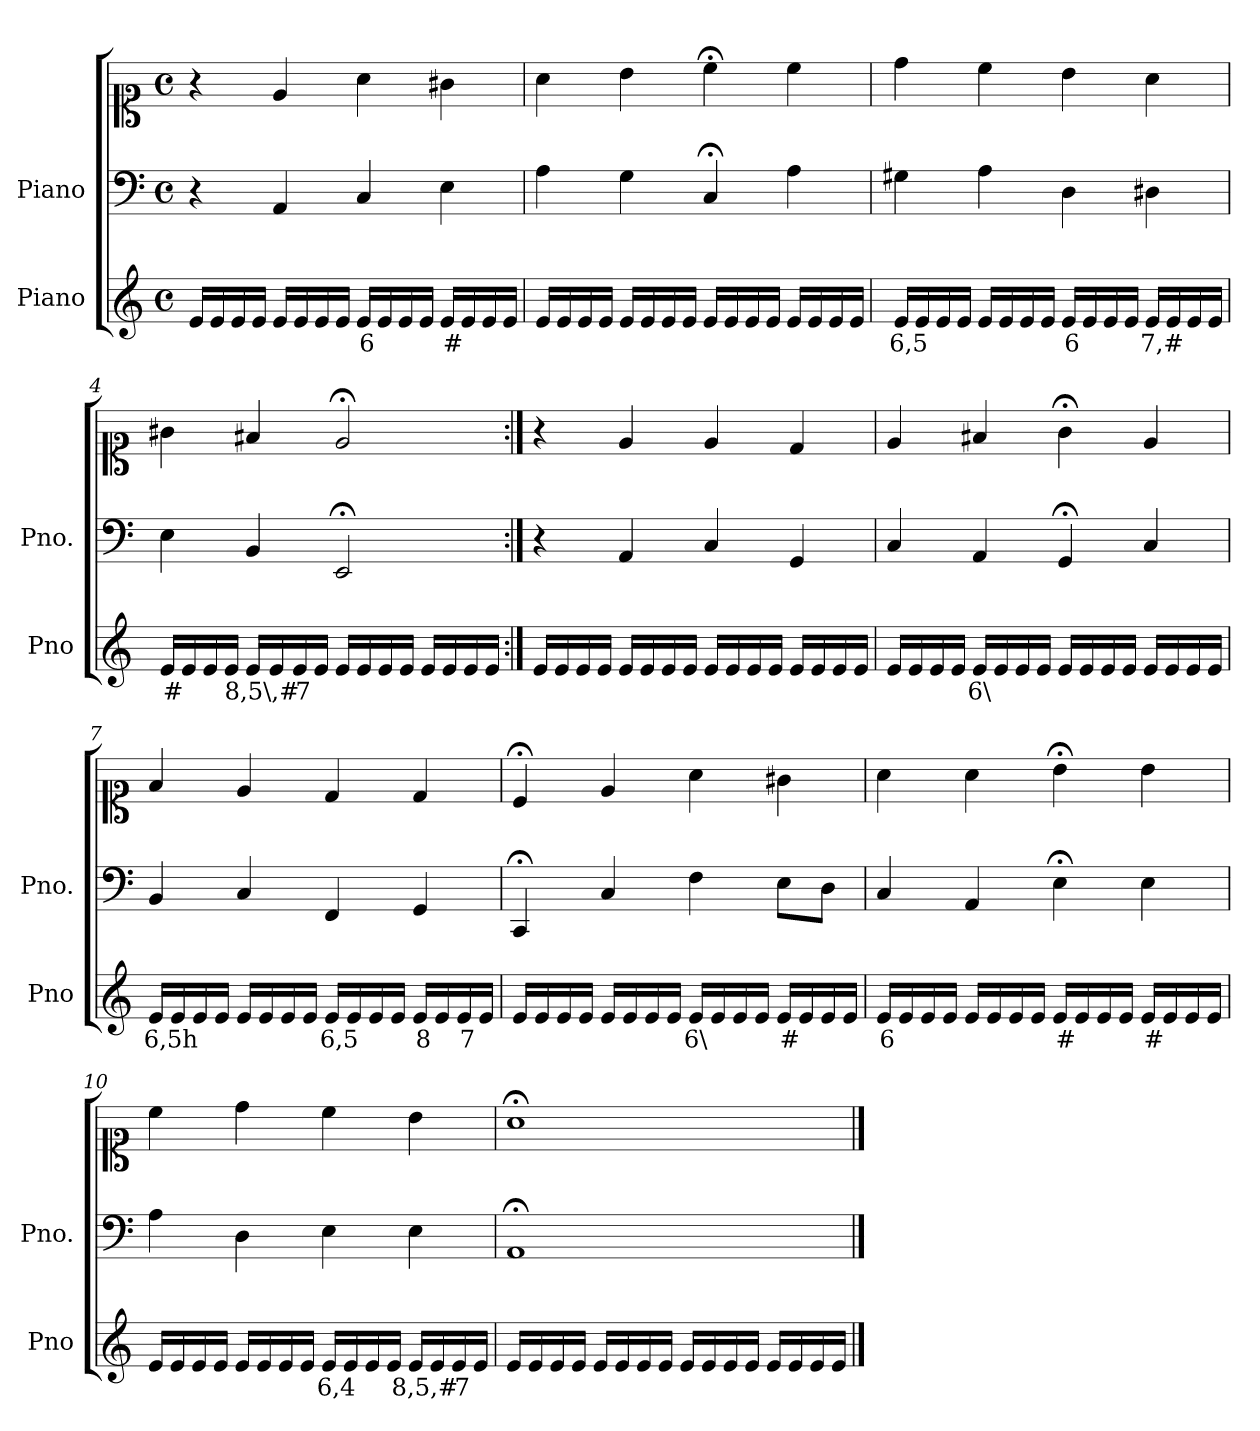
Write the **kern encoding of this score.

**kern	**text	**kern	**kern
*part2	*part2	*part1	*part1
*staff3	*staff3	*staff2	*staff1
*I"Piano	*	*I"Piano	*
*I'Pno	*	*I'Pno.	*
*clefG2	*	*clefF4	*clefC1
*k[]	*	*k[]	*k[]
*M4/4	*	*M4/4	*M4/4
*met(c)	*	*met(c)	*met(c)
=1	=1	=1	=1
16e/LL	.	4r	4r
16e/	.	.	.
16e/	.	.	.
16e/JJ	.	.	.
16e/LL	.	4AA/	4e/
16e/	.	.	.
16e/	.	.	.
16e/JJ	.	.	.
!	!LO:LY:b	!	!
16e/LL	6	4C/	4a\
16e/	.	.	.
16e/	.	.	.
16e/JJ	.	.	.
!	!LO:LY:b	!	!
16e/LL	#	4E\	4g#X\
16e/	.	.	.
16e/	.	.	.
16e/JJ	.	.	.
=2	=2	=2	=2
16e/LL	.	4A\	4a\
16e/	.	.	.
16e/	.	.	.
16e/JJ	.	.	.
16e/LL	.	4G\	4b\
16e/	.	.	.
16e/	.	.	.
16e/JJ	.	.	.
16e/LL	.	4C;</	4cc;<\
16e/	.	.	.
16e/	.	.	.
16e/JJ	.	.	.
16e/LL	.	4A\	4cc\
16e/	.	.	.
16e/	.	.	.
16e/JJ	.	.	.
=3	=3	=3	=3
!	!LO:LY:b	!	!
16e/LL	6,5	4G#X\	4dd\
16e/	.	.	.
16e/	.	.	.
16e/JJ	.	.	.
16e/LL	.	4A\	4cc\
16e/	.	.	.
16e/	.	.	.
16e/JJ	.	.	.
!	!LO:LY:b	!	!
16e/LL	6	4D\	4b\
16e/	.	.	.
16e/	.	.	.
16e/JJ	.	.	.
!	!LO:LY:b	!	!
16e/LL	7,#	4D#X\	4a\
16e/	.	.	.
16e/	.	.	.
16e/JJ	.	.	.
=4	=4	=4	=4
!	!LO:LY:b	!	!
16e/LL	#	4E\	4g#X\
16e/	.	.	.
16e/	.	.	.
16e/JJ	.	.	.
!	!LO:LY:b	!	!
16e/LL	8,5\,#	4BB/	4f#X/
16e/	.	.	.
!	!LO:LY:b	!	!
16e/	7	.	.
16e/JJ	.	.	.
16e/LL	.	2EE;</	2e;</
16e/	.	.	.
16e/	.	.	.
16e/JJ	.	.	.
16e/LL	.	.	.
16e/	.	.	.
16e/	.	.	.
16e/JJ	.	.	.
=5:|!	=5:|!	=5:|!	=5:|!
16e/LL	.	4r	4r
16e/	.	.	.
16e/	.	.	.
16e/JJ	.	.	.
16e/LL	.	4AA/	4e/
16e/	.	.	.
16e/	.	.	.
16e/JJ	.	.	.
16e/LL	.	4C/	4e/
16e/	.	.	.
16e/	.	.	.
16e/JJ	.	.	.
16e/LL	.	4GG/	4d/
16e/	.	.	.
16e/	.	.	.
16e/JJ	.	.	.
=6	=6	=6	=6
16e/LL	.	4C/	4e/
16e/	.	.	.
16e/	.	.	.
16e/JJ	.	.	.
!	!LO:LY:b	!	!
16e/LL	6\	4AA/	4f#X/
16e/	.	.	.
16e/	.	.	.
16e/JJ	.	.	.
16e/LL	.	4GG;</	4g;<\
16e/	.	.	.
16e/	.	.	.
16e/JJ	.	.	.
16e/LL	.	4C/	4e/
16e/	.	.	.
16e/	.	.	.
16e/JJ	.	.	.
=7	=7	=7	=7
!	!LO:LY:b	!	!
16e/LL	6,5h	4BB/	4f/
16e/	.	.	.
16e/	.	.	.
16e/JJ	.	.	.
16e/LL	.	4C/	4e/
16e/	.	.	.
16e/	.	.	.
16e/JJ	.	.	.
!	!LO:LY:b	!	!
16e/LL	6,5	4FF/	4d/
16e/	.	.	.
16e/	.	.	.
16e/JJ	.	.	.
!	!LO:LY:b	!	!
16e/LL	8	4GG/	4d/
16e/	.	.	.
!	!LO:LY:b	!	!
16e/	7	.	.
16e/JJ	.	.	.
=8	=8	=8	=8
16e/LL	.	4CC;</	4c;</
16e/	.	.	.
16e/	.	.	.
16e/JJ	.	.	.
16e/LL	.	4C/	4e/
16e/	.	.	.
16e/	.	.	.
16e/JJ	.	.	.
!	!LO:LY:b	!	!
16e/LL	6\	4F\	4a\
16e/	.	.	.
16e/	.	.	.
16e/JJ	.	.	.
!	!LO:LY:b	!	!
16e/LL	#	8E\L	4g#X\
16e/	.	.	.
16e/	.	8D\J	.
16e/JJ	.	.	.
=9	=9	=9	=9
!	!LO:LY:b	!	!
16e/LL	6	4C/	4a\
16e/	.	.	.
16e/	.	.	.
16e/JJ	.	.	.
16e/LL	.	4AA/	4a\
16e/	.	.	.
16e/	.	.	.
16e/JJ	.	.	.
!	!LO:LY:b	!	!
16e/LL	#	4E;<\	4b;<\
16e/	.	.	.
16e/	.	.	.
16e/JJ	.	.	.
!	!LO:LY:b	!	!
16e/LL	#	4E\	4b\
16e/	.	.	.
16e/	.	.	.
16e/JJ	.	.	.
=10	=10	=10	=10
16e/LL	.	4A\	4cc\
16e/	.	.	.
16e/	.	.	.
16e/JJ	.	.	.
16e/LL	.	4D\	4dd\
16e/	.	.	.
16e/	.	.	.
16e/JJ	.	.	.
!	!LO:LY:b	!	!
16e/LL	6,4	4E\	4cc\
16e/	.	.	.
16e/	.	.	.
16e/JJ	.	.	.
!	!LO:LY:b	!	!
16e/LL	8,5,#	4E\	4b\
16e/	.	.	.
!	!LO:LY:b	!	!
16e/	7	.	.
16e/JJ	.	.	.
=11	=11	=11	=11
16e/LL	.	1AA;<	1a;<
16e/	.	.	.
16e/	.	.	.
16e/JJ	.	.	.
16e/LL	.	.	.
16e/	.	.	.
16e/	.	.	.
16e/JJ	.	.	.
16e/LL	.	.	.
16e/	.	.	.
16e/	.	.	.
16e/JJ	.	.	.
16e/LL	.	.	.
16e/	.	.	.
16e/	.	.	.
16e/JJ	.	.	.
==	==	==	==
*-	*-	*-	*-
